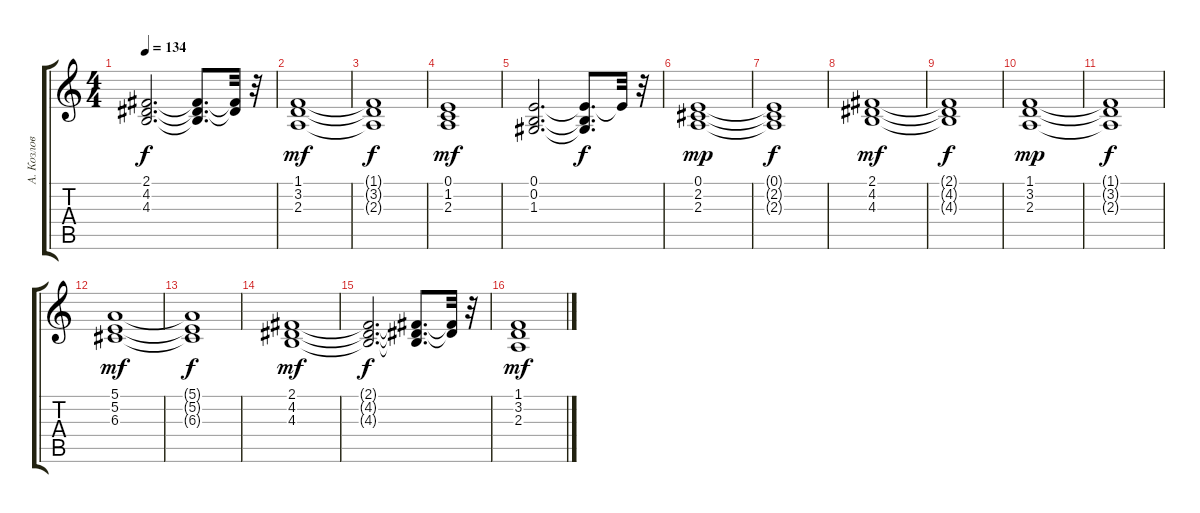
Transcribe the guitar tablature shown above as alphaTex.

\track ("А. Козлов" "А. Козлов") {instrument synthstrings1}
\staff {score tabs}
\tuning (E4 B3 G3 D3 A2 E2) {hide}
\ts (4 4)
\tempo 134
\clef g2
\ks c
(2.1{t} 4.2{t} 4.3{t}).2{d dy f} (2.1{t} 4.2{t} 4.3{t}).8{d} (2.1{t} 4.2{t}).32 r.32 |
(1.1 3.2 2.3).1{dy mf} |
(1.1{t} 3.2{t} 2.3{t}).1{dy f} |
(0.1 1.2 2.3).1{dy mf} |
(0.1 0.2 1.3).2{d} (0.1{t} 0.2{t} 1.3{t}).8{d dy f} 0.1{t}.32 r.32 |
(0.1 2.2 2.3).1{dy mp} |
(0.1{t} 2.2{t} 2.3{t}).1{dy f} |
(2.1 4.2 4.3).1{dy mf} |
(2.1{t} 4.2{t} 4.3{t}).1{dy f} |
(1.1 3.2 2.3).1{dy mp} |
(1.1{t} 3.2{t} 2.3{t}).1{dy f} |
(5.1 5.2 6.3).1{dy mf} |
(5.1{t} 5.2{t} 6.3{t}).1{dy f} |
(2.1 4.2 4.3).1{dy mf} |
(2.1{t} 4.2{t} 4.3{t}).2{d dy f} (2.1{t} 4.2{t} 4.3{t}).8{d} (2.1{t} 4.2{t}).32 r.32 |
(1.1 3.2 2.3).1{dy mf}
